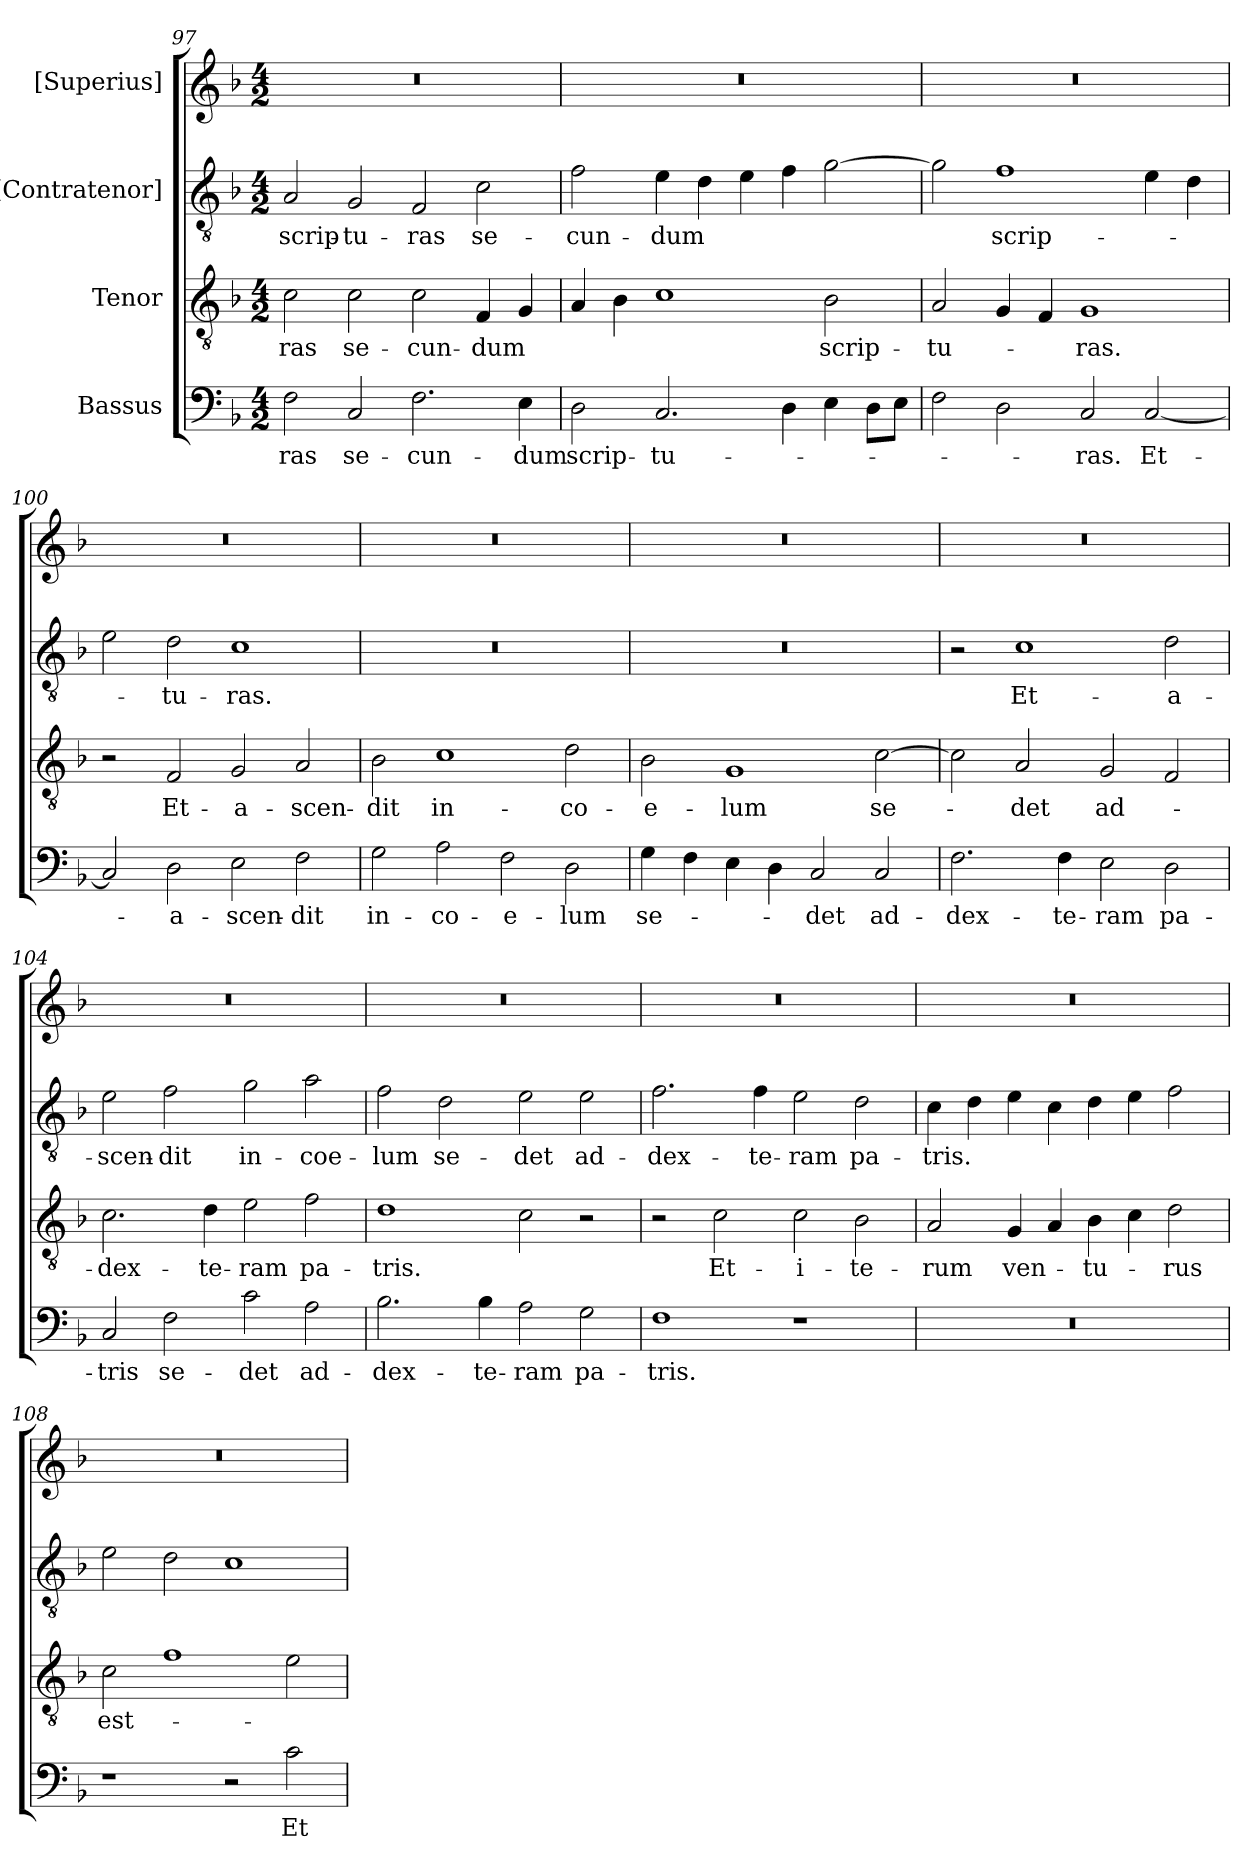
**kern	**text	**kern	**text	**kern	**text	**kern
*part4	*part4	*part3	*part3	*part2	*part2	*part1
*staff4	*staff4	*staff3	*staff3	*staff2	*staff2	*staff1
*I"Bassus	*	*I"Tenor	*	*I"[Contratenor]	*	*I"[Superius]
*clefF4	*	*clefGv2	*	*clefGv2	*	*clefG2
*k[b-]	*	*k[b-]	*	*k[b-]	*	*k[b-]
*M4/2	*	*M4/2	*	*M4/2	*	*M4/2
=97	=97	=97	=97	=97	=97	=97
2F\	-ras	2c\	-ras	2A/	scrip-	0r
2C/	se-	2c\	se-	2G/	-tu-	.
2.F\	-cun-	2c\	-cun-	2F/	-ras	.
.	.	4F/	-dum	2c\	se-	.
4E\	-dum	4G/	.	.	.	.
=98	=98	=98	=98	=98	=98	=98
2D\	scrip-	4A/	.	2f\	-cun-	0r
.	.	4B-\	.	.	.	.
2.C/	-tu-	1c\	.	4e\	-dum	.
.	.	.	.	4d\	.	.
.	.	.	.	4e\	.	.
4D\	.	.	.	4f\	.	.
4E\	.	2B-\	scrip-	[2g\	.	.
8D\L	.	.	.	.	.	.
8E\J	.	.	.	.	.	.
=99	=99	=99	=99	=99	=99	=99
2F\	.	2A/	-tu-	2g\]	.	0r
2D\	.	4G/	.	1f\	scrip-	.
.	.	4F/	.	.	.	.
2C/	-ras.	1G/	-ras.	.	.	.
[2C/	Et-	.	.	4e\	.	.
.	.	.	.	4d\	.	.
=100	=100	=100	=100	=100	=100	=100
2C/]	.	2r	.	2e\	.	0r
2D\	a-	2F/	Et-	2d\	-tu-	.
2E\	-scen-	2G/	a-	1c\	-ras.	.
2F\	-dit	2A/	-scen-	.	.	.
=101	=101	=101	=101	=101	=101	=101
2G\	in-	2B-\	-dit	0r	.	0r
2A\	co-	1c\	in-	.	.	.
2F\	-e-	.	.	.	.	.
2D\	-lum	2d\	co-	.	.	.
=102	=102	=102	=102	=102	=102	=102
4G\	se-	2B-\	-e-	0r	.	0r
4F\	.	.	.	.	.	.
4E\	.	1G/	-lum	.	.	.
4D\	.	.	.	.	.	.
2C/	-det	.	.	.	.	.
2C/	ad-	[2c\	se-	.	.	.
=103	=103	=103	=103	=103	=103	=103
2.F\	dex-	2c\]	.	2r	.	0r
.	.	2A/	-det	1c\	Et-	.
4F\	-te-	.	.	.	.	.
2E\	-ram	2G/	ad-	.	.	.
2D\	pa-	2F/	.	2d\	a-	.
=104	=104	=104	=104	=104	=104	=104
2C/	-tris	2.c\	dex-	2e\	-scen-	0r
2F\	se-	.	.	2f\	-dit	.
.	.	4d\	-te-	.	.	.
2c\	-det	2e\	-ram	2g\	in-	.
2A\	ad-	2f\	pa-	2a\	coe-	.
=105	=105	=105	=105	=105	=105	=105
2.B-\	dex-	1d\	-tris.	2f\	-lum	0r
.	.	.	.	2d\	se-	.
4B-\	-te-	.	.	.	.	.
2A\	-ram	2c\	.	2e\	-det	.
2G\	pa-	2r	.	2e\	ad-	.
=106	=106	=106	=106	=106	=106	=106
1F\	-tris.	2r	.	2.f\	dex-	0r
.	.	2c\	Et-	.	.	.
.	.	.	.	4f\	-te-	.
1r	.	2c\	i-	2e\	-ram	.
.	.	2B-\	-te-	2d\	pa-	.
=107	=107	=107	=107	=107	=107	=107
0r	.	2A/	-rum	4c\	-tris.	0r
.	.	.	.	4d\	.	.
.	.	4G/	ven-	4e\	.	.
.	.	4A/	.	4c\	.	.
.	.	4B-\	-tu-	4d\	.	.
.	.	4c\	.	4e\	.	.
.	.	2d\	-rus	2f\	.	.
=108	=108	=108	=108	=108	=108	=108
1r	.	2c\	est-	2e\	.	0r
.	.	1f\	.	2d\	.	.
2r	.	.	.	1c\	.	.
2c\	Et-	2e\	.	.	.	.
=	=	=	=	=	=	=
*-	*-	*-	*-	*-	*-	*-
